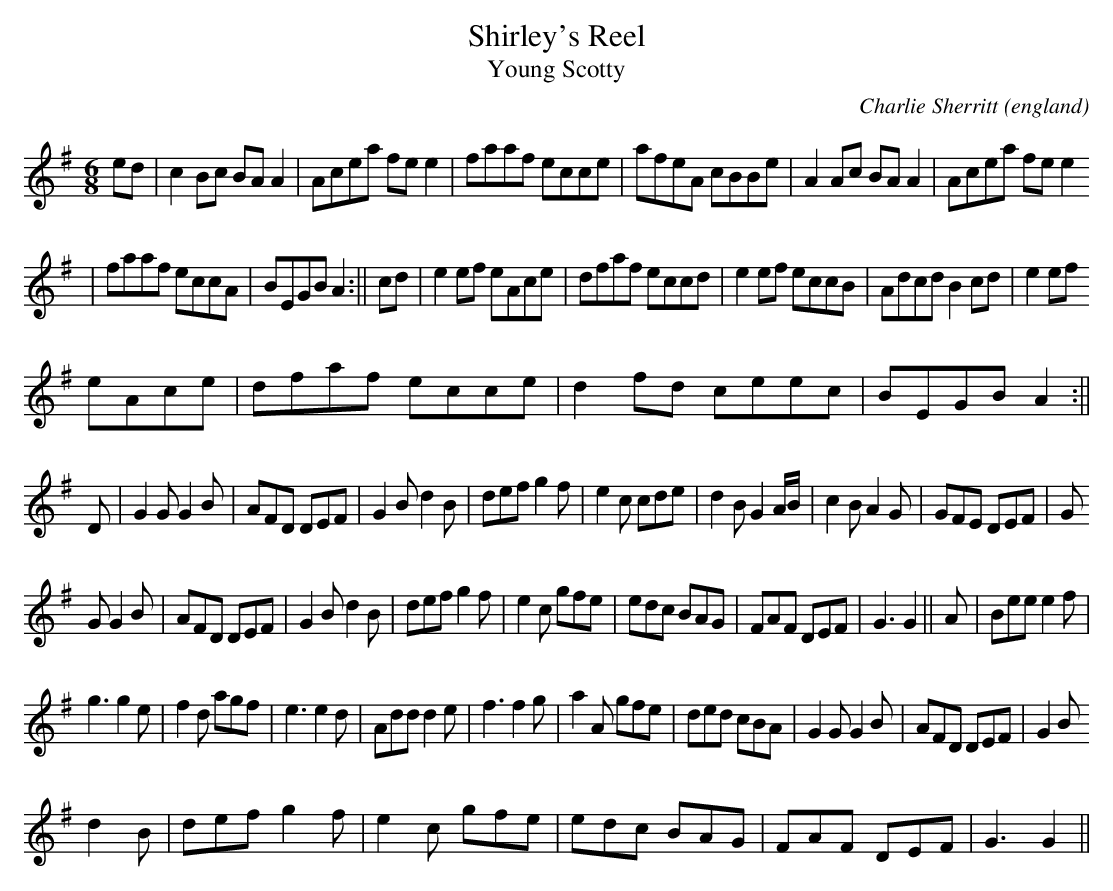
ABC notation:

X:1
T:Shirley's Reel
T:Young Scotty
O:england
M:6/8
L:1/8
C:Charlie Sherritt
K:G
ed |c2 Bc BA A2| Acea fe e2| faaf ecce|afeA  cBBe|A2 Ac BA A2|Acea fe e2
|faaf eccA|BEGB A2:||cd|e2 ef eAce|dfaf eccd|e2 ef eccB|Adcd B2 cd|e2 ef
eAce|dfaf ecce|d2 fd ceec|BEGB A2:||
D|G2G G2B|AFD DEF|G2B d2B|def g2f|e2c cde|d2B G2A/2B/2|c2B A2G|GFE DEF|G
2G G2B|AFD DEF|G2B d2B|def g2f|e2c gfe|edc BAG|FAF DEF|G3 G2||A|Bee e2f|
g3 g2e|f2d agf|e3 e2d|Add d2e|f3 f2g|a2A gfe|ded cBA|G2G G2B|AFD DEF|G2B
d2B|def g2f|e2c gfe|edc BAG|FAF DEF|G3 G2||
